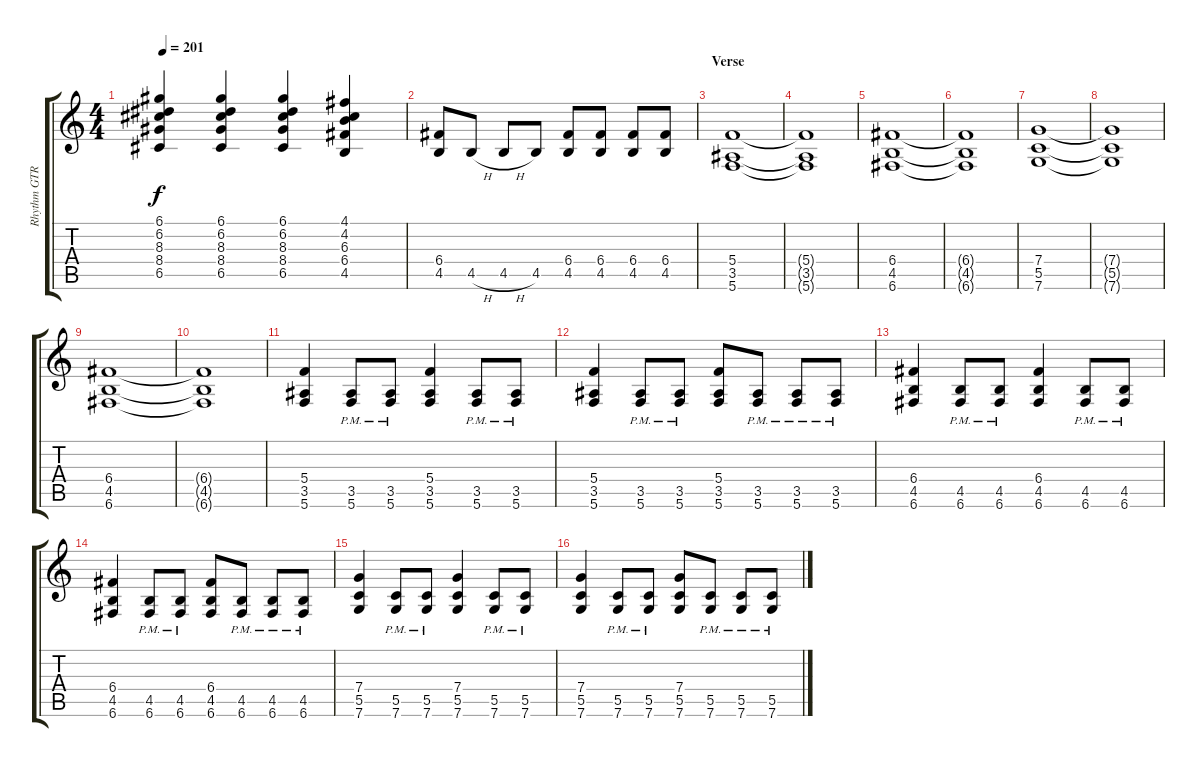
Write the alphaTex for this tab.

\track ("Rhythm GTR 1" "Rhythm GTR") {instrument overdrivenguitar}
\staff {score tabs}
\tuning (D4 A3 F3 C3 G2 C2) {hide}
\ts (4 4)
\tempo 201
\clef g2
\ks aminor
(6.1{t} 6.2{t} 8.3{t} 8.4{t} 6.5{t}).4{dy f} (6.1 6.2 8.3 8.4 6.5).4 (6.1 6.2 8.3 8.4 6.5).4 (4.1 4.2 6.3 6.4 4.5).4 |
(6.4 4.5).8 4.5{h}.8 4.5{h}.8 4.5.8 (6.4 4.5).8 (6.4 4.5).8 (6.4 4.5).8 (6.4 4.5).8 |
\section ("" "Verse")
(5.4 3.5 5.6).1 |
(5.4{t} 3.5{t} 5.6{t}).1 |
(6.4 4.5 6.6).1 |
(6.4{t} 4.5{t} 6.6{t}).1 |
(7.4 5.5 7.6).1 |
(7.4{t} 5.5{t} 7.6{t}).1 |
(6.4 4.5 6.6).1 |
(6.4{t} 4.5{t} 6.6{t}).1 |
(5.4 3.5 5.6).4 (3.5{pm} 5.6{pm}).8 (3.5{pm} 5.6{pm}).8 (5.4 3.5 5.6).4 (3.5{pm} 5.6{pm}).8 (3.5{pm} 5.6{pm}).8 |
(5.4 3.5 5.6).4 (3.5{pm} 5.6{pm}).8 (3.5{pm} 5.6{pm}).8 (5.4 3.5 5.6).8 (3.5{pm} 5.6{pm}).8 (3.5{pm} 5.6{pm}).8 (3.5{pm} 5.6{pm}).8 |
(6.4 4.5 6.6).4 (4.5{pm} 6.6{pm}).8 (4.5{pm} 6.6{pm}).8 (6.4 4.5 6.6).4 (4.5{pm} 6.6{pm}).8 (4.5{pm} 6.6{pm}).8 |
(6.4 4.5 6.6).4 (4.5{pm} 6.6{pm}).8 (4.5{pm} 6.6{pm}).8 (6.4 4.5 6.6).8 (4.5{pm} 6.6{pm}).8 (4.5{pm} 6.6{pm}).8 (4.5{pm} 6.6{pm}).8 |
(7.4 5.5 7.6).4 (5.5{pm} 7.6{pm}).8 (5.5{pm} 7.6{pm}).8 (7.4 5.5 7.6).4 (5.5{pm} 7.6{pm}).8 (5.5{pm} 7.6{pm}).8 |
(7.4 5.5 7.6).4 (5.5{pm} 7.6{pm}).8 (5.5{pm} 7.6{pm}).8 (7.4 5.5 7.6).8 (5.5{pm} 7.6{pm}).8 (5.5{pm} 7.6{pm}).8 (5.5{pm} 7.6{pm}).8
